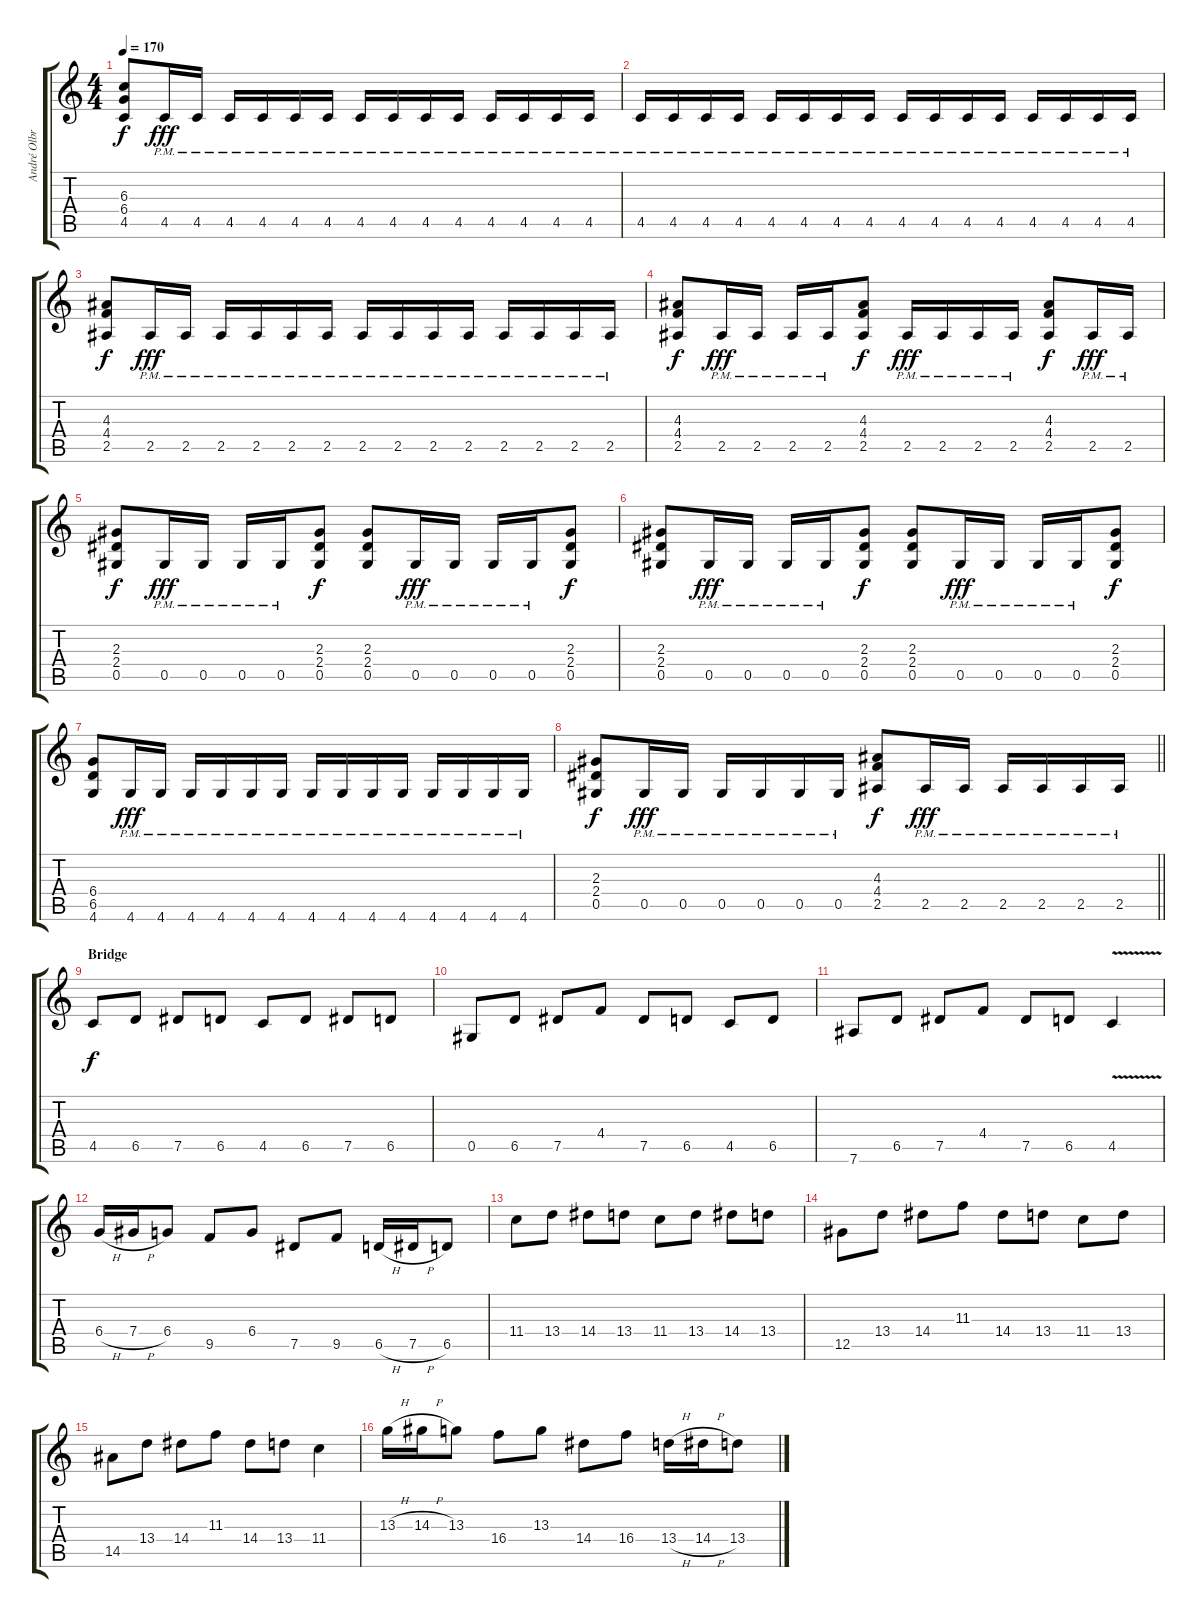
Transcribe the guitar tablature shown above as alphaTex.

\track ("André Olbrich" "André Olbr") {instrument overdrivenguitar}
\staff {score tabs}
\tuning (Eb4 Bb3 Gb3 Db3 Ab2 Eb2) {hide}
\ts (4 4)
\tempo 170
\clef g2
\ks c
(6.3 6.4 4.5).8{dy f} 4.5{pm}.16{dy fff} 4.5{pm}.16 4.5{pm}.16 4.5{pm}.16 4.5{pm}.16 4.5{pm}.16 4.5{pm}.16 4.5{pm}.16 4.5{pm}.16 4.5{pm}.16 4.5{pm}.16 4.5{pm}.16 4.5{pm}.16 4.5{pm}.16 |
4.5{pm}.16 4.5{pm}.16 4.5{pm}.16 4.5{pm}.16 4.5{pm}.16 4.5{pm}.16 4.5{pm}.16 4.5{pm}.16 4.5{pm}.16 4.5{pm}.16 4.5{pm}.16 4.5{pm}.16 4.5{pm}.16 4.5{pm}.16 4.5{pm}.16 4.5{pm}.16 |
(4.3 4.4 2.5).8{dy f} 2.5{pm}.16{dy fff} 2.5{pm}.16 2.5{pm}.16 2.5{pm}.16 2.5{pm}.16 2.5{pm}.16 2.5{pm}.16 2.5{pm}.16 2.5{pm}.16 2.5{pm}.16 2.5{pm}.16 2.5{pm}.16 2.5{pm}.16 2.5{pm}.16 |
(4.3 4.4 2.5).8{dy f} 2.5{pm}.16{dy fff} 2.5{pm}.16 2.5{pm}.16 2.5{pm}.16 (4.3 4.4 2.5).8{dy f} 2.5{pm}.16{dy fff} 2.5{pm}.16 2.5{pm}.16 2.5{pm}.16 (4.3 4.4 2.5).8{dy f} 2.5{pm}.16{dy fff} 2.5{pm}.16 |
(2.3 2.4 0.5).8{dy f} 0.5{pm}.16{dy fff} 0.5{pm}.16 0.5{pm}.16 0.5{pm}.16 (2.3 2.4 0.5).8{dy f} (2.3 2.4 0.5).8 0.5{pm}.16{dy fff} 0.5{pm}.16 0.5{pm}.16 0.5{pm}.16 (2.3 2.4 0.5).8{dy f} |
(2.3 2.4 0.5).8 0.5{pm}.16{dy fff} 0.5{pm}.16 0.5{pm}.16 0.5{pm}.16 (2.3 2.4 0.5).8{dy f} (2.3 2.4 0.5).8 0.5{pm}.16{dy fff} 0.5{pm}.16 0.5{pm}.16 0.5{pm}.16 (2.3 2.4 0.5).8{dy f} |
(6.4 6.5 4.6).8 4.6{pm}.16{dy fff} 4.6{pm}.16 4.6{pm}.16 4.6{pm}.16 4.6{pm}.16 4.6{pm}.16 4.6{pm}.16 4.6{pm}.16 4.6{pm}.16 4.6{pm}.16 4.6{pm}.16 4.6{pm}.16 4.6{pm}.16 4.6{pm}.16 |
\barLineRight lightlight
(2.3 2.4 0.5).8{dy f} 0.5{pm}.16{dy fff} 0.5{pm}.16 0.5{pm}.16 0.5{pm}.16 0.5{pm}.16 0.5{pm}.16 (4.3 4.4 2.5).8{dy f} 2.5{pm}.16{dy fff} 2.5{pm}.16 2.5{pm}.16 2.5{pm}.16 2.5{pm}.16 2.5{pm}.16 |
\section ("" "Bridge")
4.5.8{dy f} 6.5.8 7.5.8 6.5.8 4.5.8 6.5.8 7.5.8 6.5.8 |
0.5.8 6.5.8 7.5.8 4.4.8 7.5.8 6.5.8 4.5.8 6.5.8 |
7.6.8 6.5.8 7.5.8 4.4.8 7.5.8 6.5.8 4.5{v}.4 |
6.4{h}.16 7.4{h}.16 6.4.8 9.5.8 6.4.8 7.5.8 9.5.8 6.5{h}.16 7.5{h}.16 6.5.8 |
11.4.8 13.4.8 14.4.8 13.4.8 11.4.8 13.4.8 14.4.8 13.4.8 |
12.5.8 13.4.8 14.4.8 11.3.8 14.4.8 13.4.8 11.4.8 13.4.8 |
14.5.8 13.4.8 14.4.8 11.3.8 14.4.8 13.4.8 11.4.4 |
13.3{h}.16 14.3{h}.16 13.3.8 16.4.8 13.3.8 14.4.8 16.4.8 13.4{h}.16 14.4{h}.16 13.4.8
